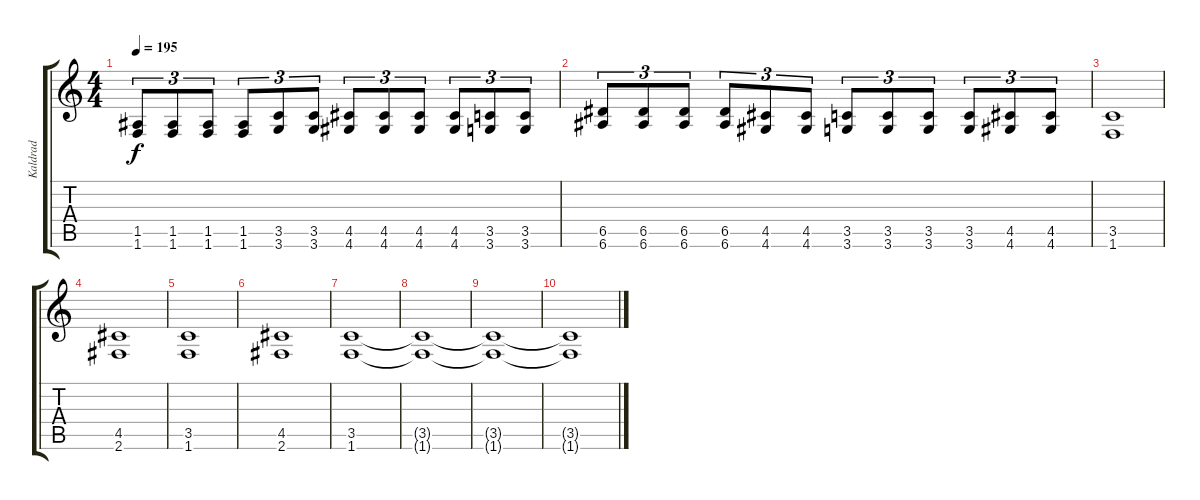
\track ("Kaldrad" "Kaldrad") {instrument distortionguitar}
\staff {score tabs}
\tuning (E4 B3 G3 D3 A2 E2) {hide}
\ts (4 4)
\tempo 195
\clef g2
\ks c
(1.5 1.6).8{tu (3 2) dy f} (1.5 1.6).8{tu (3 2)} (1.5 1.6).8{tu (3 2)} (1.5 1.6).8{tu (3 2)} (3.5 3.6).8{tu (3 2)} (3.5 3.6).8{tu (3 2)} (4.5 4.6).8{tu (3 2)} (4.5 4.6).8{tu (3 2)} (4.5 4.6).8{tu (3 2)} (4.5 4.6).8{tu (3 2)} (3.5 3.6).8{tu (3 2)} (3.5 3.6).8{tu (3 2)} |
(6.5 6.6).8{tu (3 2)} (6.5 6.6).8{tu (3 2)} (6.5 6.6).8{tu (3 2)} (6.5 6.6).8{tu (3 2)} (4.5 4.6).8{tu (3 2)} (4.5 4.6).8{tu (3 2)} (3.5 3.6).8{tu (3 2)} (3.5 3.6).8{tu (3 2)} (3.5 3.6).8{tu (3 2)} (3.5 3.6).8{tu (3 2)} (4.5 4.6).8{tu (3 2)} (4.5 4.6).8{tu (3 2)} |
(3.5 1.6).1 |
(4.5 2.6).1 |
(3.5 1.6).1 |
(4.5 2.6).1 |
(3.5 1.6).1 |
(3.5{t} 1.6{t}).1 |
(3.5{t} 1.6{t}).1 |
(3.5{t} 1.6{t}).1
